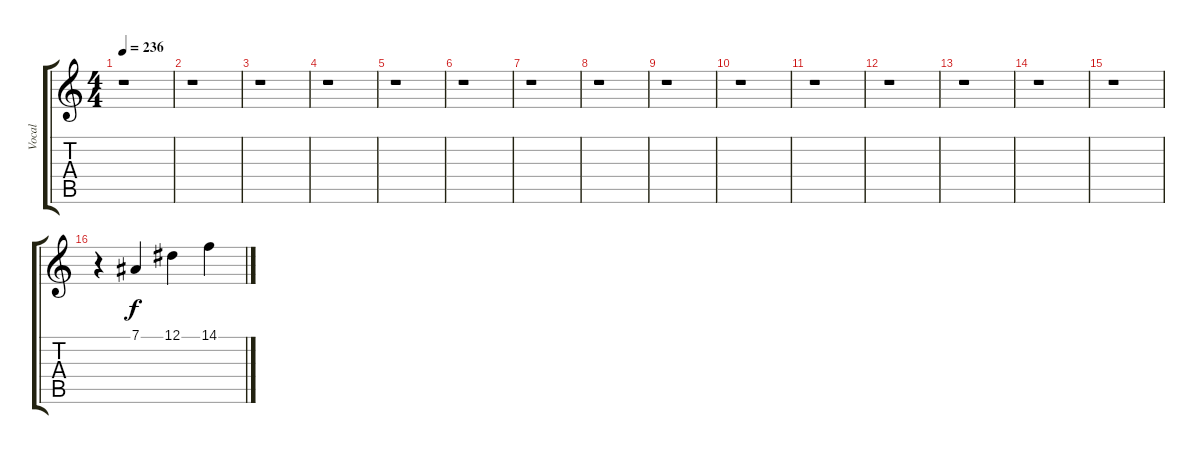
\track ("Vocal" "Vocal") {instrument synthvoice}
\staff {score tabs}
\tuning (Eb4 Bb3 Gb3 Db3 Ab2 Eb2) {hide}
\ts (4 4)
\tempo 236
\clef g2
\ks c
r.1{dy f} |
r.1 |
r.1 |
r.1 |
r.1 |
r.1 |
r.1 |
r.1 |
r.1 |
r.1 |
r.1 |
r.1 |
r.1 |
r.1 |
r.1 |
r.4 7.1.4 12.1.4 14.1.4
